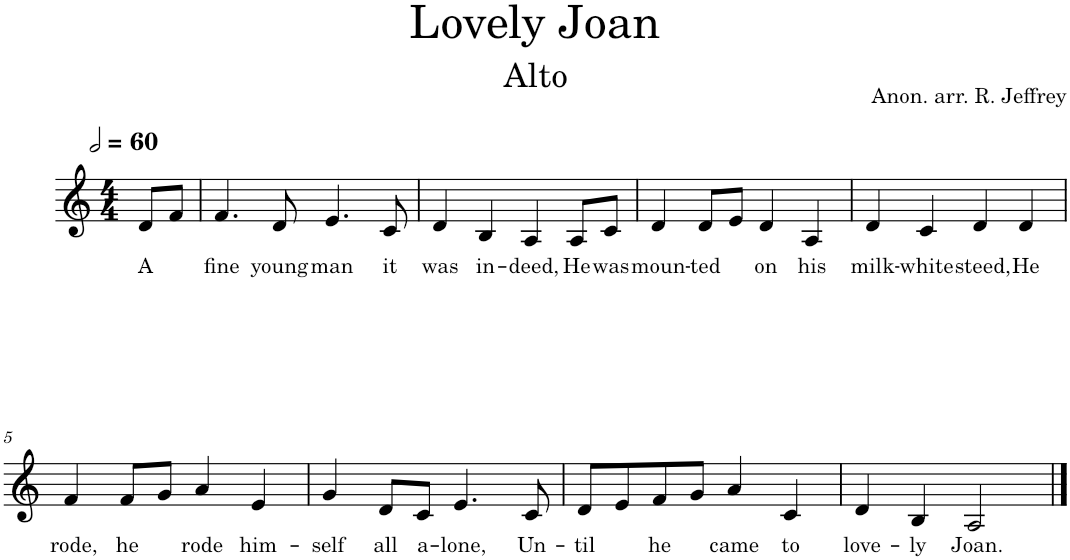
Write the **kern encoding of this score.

**kern	**text
*part1	*part1
*staff1	*staff1
*I"Piano	*
*I'Pno.	*
*clefG2	*
*k[]	*
*M4/4	*
*MM120	*
=	=
!	!LO:LY:b
8d/L	A
8f/J	.
=1	=1
!	!LO:LY:b
4.f/	fine
!	!LO:LY:b
8d/	young
!	!LO:LY:b
4.e/	man
!	!LO:LY:b
8c/	it
=2	=2
!	!LO:LY:b
4d/	was
!	!LO:LY:b
4B/	in-
!	!LO:LY:b
4A/	-deed,
!	!LO:LY:b
8A/L	He
!	!LO:LY:b
8c/J	was
=3	=3
!	!LO:LY:b
4d/	moun-
!	!LO:LY:b
8d/L	-ted
8e/J	.
!	!LO:LY:b
4d/	on
!	!LO:LY:b
4A/	his
=4	=4
!	!LO:LY:b
4d/	milk-
!	!LO:LY:b
4c/	-white
!	!LO:LY:b
4d/	steed,
!	!LO:LY:b
4d/	He
!!LO:LB:g=z
=5	=5
!	!LO:LY:b
4f/	rode,
!	!LO:LY:b
8f/L	he
8g/J	.
!	!LO:LY:b
4a/	rode
!	!LO:LY:b
4e/	him-
=6	=6
!	!LO:LY:b
4g/	self
!	!LO:LY:b
8d/L	all
!	!LO:LY:b
8c/J	a-
!	!LO:LY:b
4.e/	-lone,
!	!LO:LY:b
8c/	Un-
=7	=7
!	!LO:LY:b
8d/L	-til
8e/	.
!	!LO:LY:b
8f/	he
8g/J	.
!	!LO:LY:b
4a/	came
!	!LO:LY:b
4c/	to
=8	=8
!	!LO:LY:b
4d/	love-
!	!LO:LY:b
4B/	-ly
!	!LO:LY:b
2A/	Joan.
==	==
*-	*-
